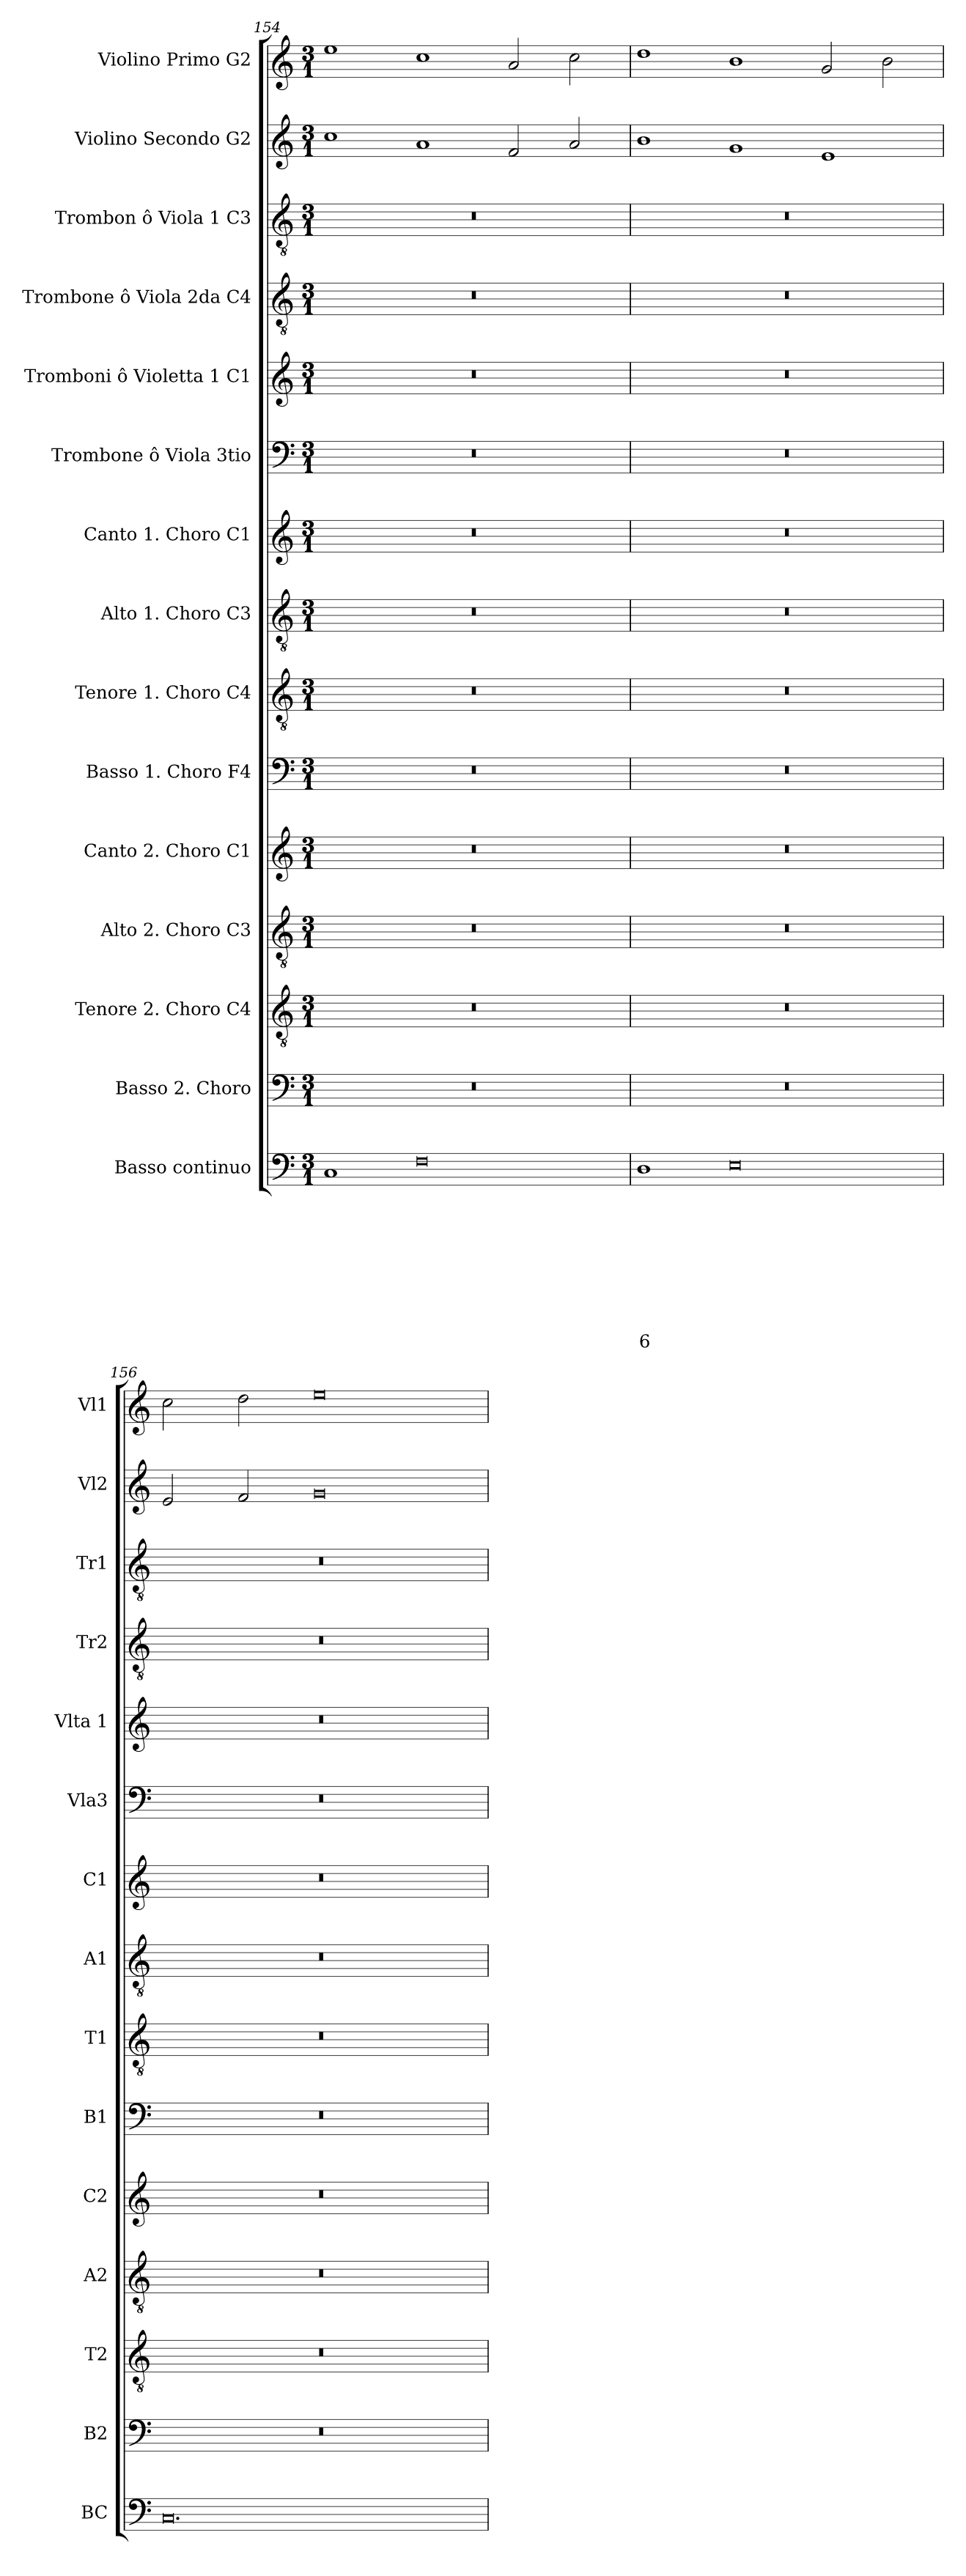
**kern	**text	**text	**text	**text	**text	**text	**text	**text	**text	**kern	**kern	**kern	**kern	**kern	**kern	**kern	**kern	**kern	**kern	**kern	**kern	**kern	**kern
*part15	*part15	*part15	*part15	*part15	*part15	*part15	*part15	*part15	*part15	*part14	*part13	*part12	*part11	*part10	*part9	*part8	*part7	*part6	*part5	*part4	*part3	*part2	*part1
*staff15	*staff15	*staff15	*staff15	*staff15	*staff15	*staff15	*staff15	*staff15	*staff15	*staff14	*staff13	*staff12	*staff11	*staff10	*staff9	*staff8	*staff7	*staff6	*staff5	*staff4	*staff3	*staff2	*staff1
*I"Basso continuo	*	*	*	*	*	*	*	*	*	*I"Basso 2. Choro	*I"Tenore 2. Choro C4	*I"Alto 2. Choro C3	*I"Canto 2. Choro  C1	*I"Basso 1. Choro F4	*I"Tenore 1. Choro C4	*I"Alto 1. Choro C3	*I"Canto 1. Choro  C1	*I"Trombone ô Viola 3tio	*I"Tromboni ô Violetta 1 C1	*I"Trombone ô Viola 2da C4	*I"Trombon ô Viola 1 C3	*I"Violino Secondo G2	*I"Violino Primo G2
*I'BC	*	*	*	*	*	*	*	*	*	*I'B2	*I'T2	*I'A2	*I'C2	*I'B1	*I'T1	*I'A1	*I'C1	*I'Vla3	*I'Vlta 1	*I'Tr2	*I'Tr1	*I'Vl2	*I'Vl1
*clefF4	*	*	*	*	*	*	*	*	*	*clefF4	*clefGv2	*clefGv2	*clefG2	*clefF4	*clefGv2	*clefGv2	*clefG2	*clefF4	*clefG2	*clefGv2	*clefGv2	*clefG2	*clefG2
*k[]	*	*	*	*	*	*	*	*	*	*k[]	*k[]	*k[]	*k[]	*k[]	*k[]	*k[]	*k[]	*k[]	*k[]	*k[]	*k[]	*k[]	*k[]
*C:	*	*	*	*	*	*	*	*	*	*C:	*C:	*C:	*C:	*C:	*C:	*C:	*C:	*C:	*C:	*C:	*C:	*C:	*C:
*M3/1	*	*	*	*	*	*	*	*	*	*M3/1	*M3/1	*M3/1	*M3/1	*M3/1	*M3/1	*M3/1	*M3/1	*M3/1	*M3/1	*M3/1	*M3/1	*M3/1	*M3/1
=154	=154	=154	=154	=154	=154	=154	=154	=154	=154	=154	=154	=154	=154	=154	=154	=154	=154	=154	=154	=154	=154	=154	=154
1C	.	.	.	.	.	.	.	.	.	0.r	0.r	0.r	0.r	0.r	0.r	0.r	0.r	0.r	0.r	0.r	0.r	1cc	1ee
0F	.	.	.	.	.	.	.	.	.	.	.	.	.	.	.	.	.	.	.	.	.	1a	1cc
.	.	.	.	.	.	.	.	.	.	.	.	.	.	.	.	.	.	.	.	.	.	2f/	2a/
.	.	.	.	.	.	.	.	.	.	.	.	.	.	.	.	.	.	.	.	.	.	2a/	2cc\
=155	=155	=155	=155	=155	=155	=155	=155	=155	=155	=155	=155	=155	=155	=155	=155	=155	=155	=155	=155	=155	=155	=155	=155
!	!	!	!	!	!	!	!	!	!LO:LY:b	!	!	!	!	!	!	!	!	!	!	!	!	!	!
1D	.	.	.	.	.	.	.	.	6	0.r	0.r	0.r	0.r	0.r	0.r	0.r	0.r	0.r	0.r	0.r	0.r	1b	1dd
0E	.	.	.	.	.	.	.	.	.	.	.	.	.	.	.	.	.	.	.	.	.	1g	1b
.	.	.	.	.	.	.	.	.	.	.	.	.	.	.	.	.	.	.	.	.	.	1e	2g/
.	.	.	.	.	.	.	.	.	.	.	.	.	.	.	.	.	.	.	.	.	.	.	2b\
=156	=156	=156	=156	=156	=156	=156	=156	=156	=156	=156	=156	=156	=156	=156	=156	=156	=156	=156	=156	=156	=156	=156	=156
0.C	.	.	.	.	.	.	.	.	.	0.r	0.r	0.r	0.r	0.r	0.r	0.r	0.r	0.r	0.r	0.r	0.r	2e/	2cc\
.	.	.	.	.	.	.	.	.	.	.	.	.	.	.	.	.	.	.	.	.	.	2f/	2dd\
.	.	.	.	.	.	.	.	.	.	.	.	.	.	.	.	.	.	.	.	.	.	0g	0ee
=	=	=	=	=	=	=	=	=	=	=	=	=	=	=	=	=	=	=	=	=	=	=	=
*-	*-	*-	*-	*-	*-	*-	*-	*-	*-	*-	*-	*-	*-	*-	*-	*-	*-	*-	*-	*-	*-	*-	*-
